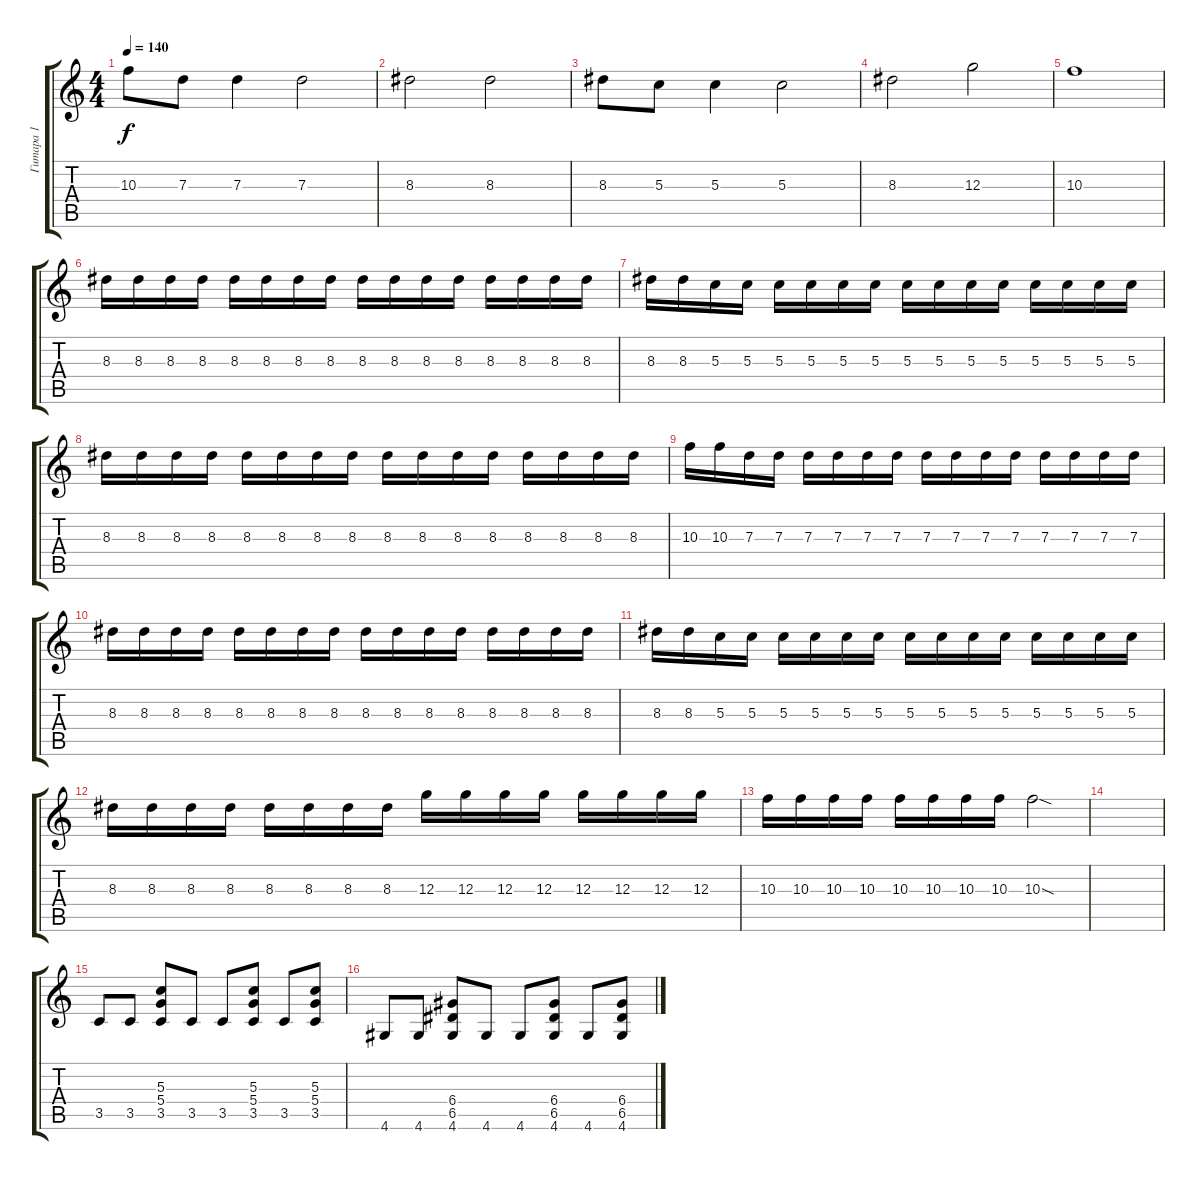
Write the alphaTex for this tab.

\track ("Гитара 1" "Гитара 1") {instrument distortionguitar}
\staff {score tabs}
\tuning (E4 B3 G3 D3 A2 E2) {hide}
\ts (4 4)
\tempo 140
\clef g2
\ks c
10.3.8{dy f} 7.3.8 7.3.4 7.3.2 |
8.3.2 8.3.2 |
8.3.8 5.3.8 5.3.4 5.3.2 |
8.3.2 12.3.2 |
10.3.1 |
8.3.16 8.3.16 8.3.16 8.3.16 8.3.16 8.3.16 8.3.16 8.3.16 8.3.16 8.3.16 8.3.16 8.3.16 8.3.16 8.3.16 8.3.16 8.3.16 |
8.3.16 8.3.16 5.3.16 5.3.16 5.3.16 5.3.16 5.3.16 5.3.16 5.3.16 5.3.16 5.3.16 5.3.16 5.3.16 5.3.16 5.3.16 5.3.16 |
8.3.16 8.3.16 8.3.16 8.3.16 8.3.16 8.3.16 8.3.16 8.3.16 8.3.16 8.3.16 8.3.16 8.3.16 8.3.16 8.3.16 8.3.16 8.3.16 |
10.3.16 10.3.16 7.3.16 7.3.16 7.3.16 7.3.16 7.3.16 7.3.16 7.3.16 7.3.16 7.3.16 7.3.16 7.3.16 7.3.16 7.3.16 7.3.16 |
8.3.16 8.3.16 8.3.16 8.3.16 8.3.16 8.3.16 8.3.16 8.3.16 8.3.16 8.3.16 8.3.16 8.3.16 8.3.16 8.3.16 8.3.16 8.3.16 |
8.3.16 8.3.16 5.3.16 5.3.16 5.3.16 5.3.16 5.3.16 5.3.16 5.3.16 5.3.16 5.3.16 5.3.16 5.3.16 5.3.16 5.3.16 5.3.16 |
8.3.16 8.3.16 8.3.16 8.3.16 8.3.16 8.3.16 8.3.16 8.3.16 12.3.16 12.3.16 12.3.16 12.3.16 12.3.16 12.3.16 12.3.16 12.3.16 |
10.3.16 10.3.16 10.3.16 10.3.16 10.3.16 10.3.16 10.3.16 10.3.16 10.3{sod}.2 |
|
3.5.8 3.5.8 (5.3 5.4 3.5).8 3.5.8 3.5.8 (5.3 5.4 3.5).8 3.5.8 (5.3 5.4 3.5).8 |
4.6.8 4.6.8 (6.4 6.5 4.6).8 4.6.8 4.6.8 (6.4 6.5 4.6).8 4.6.8 (6.4 6.5 4.6).8
